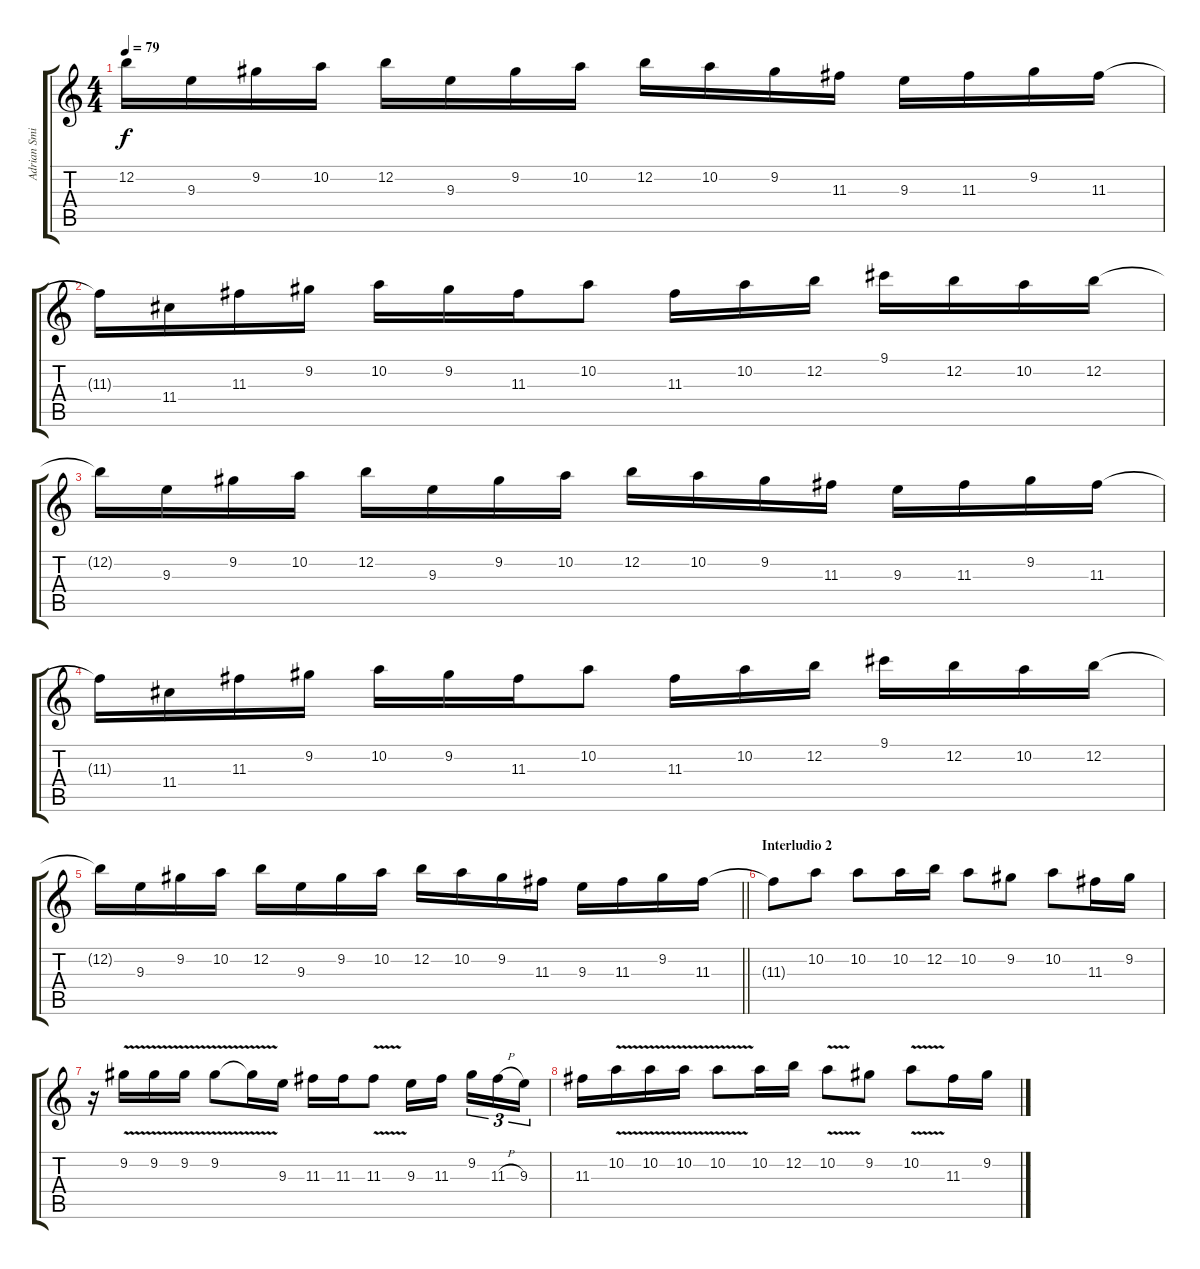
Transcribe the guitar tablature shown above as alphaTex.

\track ("Adrian Smith" "Adrian Smi") {instrument distortionguitar}
\staff {score tabs}
\tuning (E4 B3 G3 D3 A2 E2) {hide}
\ts (4 4)
\tempo 79
\clef g2
\ks c
12.2{t}.16{dy f} 9.3.16 9.2.16 10.2.16 12.2.16 9.3.16 9.2.16 10.2.16 12.2.16 10.2.16 9.2.16 11.3.16 9.3.16 11.3.16 9.2.16 11.3.16 |
11.3{t}.16 11.4.16 11.3.16 9.2.16 10.2.16 9.2.16 11.3.16 10.2.8 11.3.16 10.2.16 12.2.16 9.1.16 12.2.16 10.2.16 12.2.16 |
12.2{t}.16 9.3.16 9.2.16 10.2.16 12.2.16 9.3.16 9.2.16 10.2.16 12.2.16 10.2.16 9.2.16 11.3.16 9.3.16 11.3.16 9.2.16 11.3.16 |
11.3{t}.16 11.4.16 11.3.16 9.2.16 10.2.16 9.2.16 11.3.16 10.2.8 11.3.16 10.2.16 12.2.16 9.1.16 12.2.16 10.2.16 12.2.16 |
\barLineRight lightlight
12.2{t}.16 9.3.16 9.2.16 10.2.16 12.2.16 9.3.16 9.2.16 10.2.16 12.2.16 10.2.16 9.2.16 11.3.16 9.3.16 11.3.16 9.2.16 11.3.16 |
\section ("" "Interludio 2")
11.3{t}.8 10.2.8 10.2.8 10.2.16 12.2.16 10.2.8 9.2.8 10.2.8 11.3.16 9.2.16 |
r.16 9.2{v}.16 9.2{v}.16 9.2{v}.16 9.2{v}.8 9.2{t}.16 9.3.16 11.3.16 11.3.16 11.3{v}.8 9.3.16 11.3.16{beam splitsecondary} 9.2.16{tu (3 2)} 11.3{h}.16{tu (3 2)} 9.3.16{tu (3 2)} |
11.3.16 10.2{v}.16 10.2{v}.16 10.2{v}.16 10.2{v}.8 10.2.16 12.2.16 10.2{v}.8 9.2.8 10.2{v}.8 11.3.16 9.2.16
